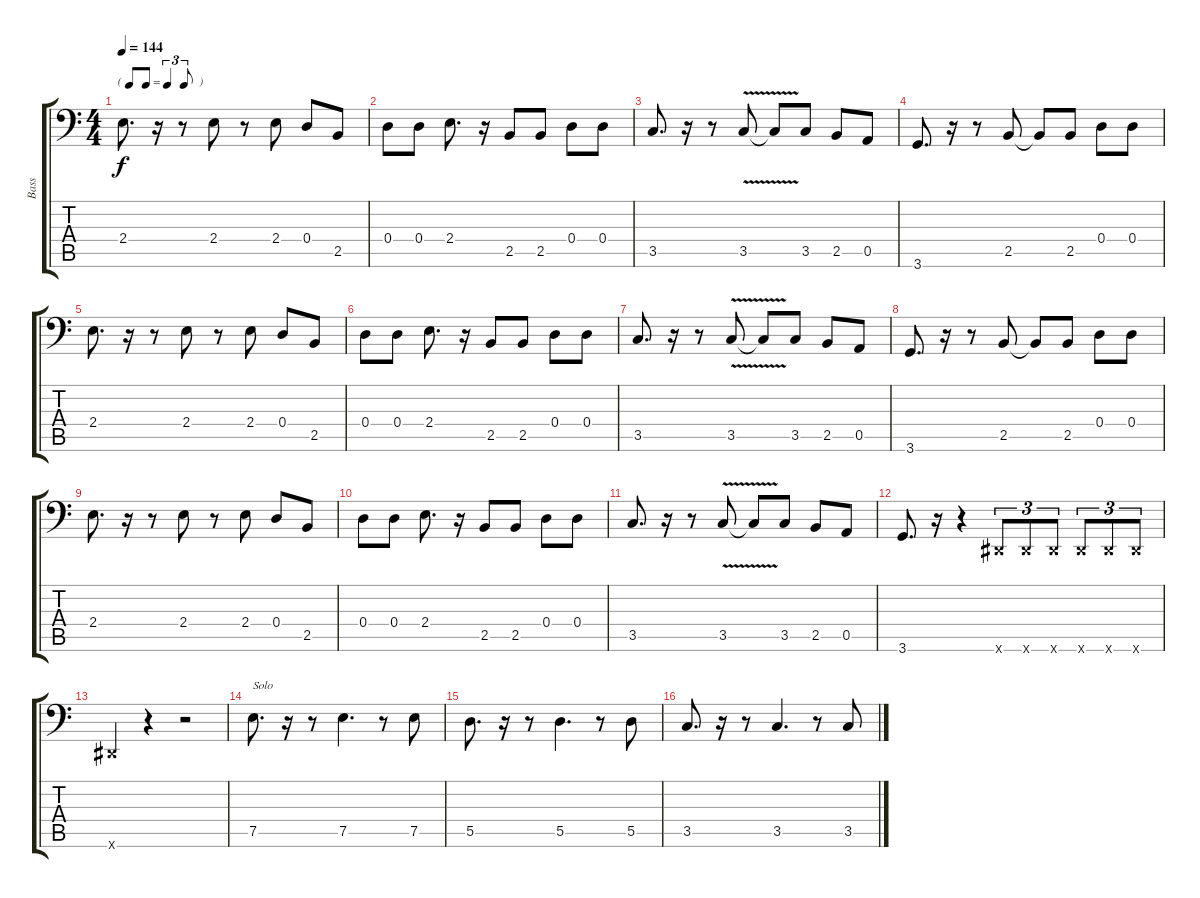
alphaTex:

\track ("Bass" "Bass") {instrument electricbassfinger}
\staff {score tabs}
\tuning (E3 B2 G2 D2 A1 E1) {hide}
\ts (4 4)
\tf triplet8th
\tempo 144
\clef f4
\ks c
2.4.8{d dy f} r.16 r.8 2.4.8 r.8 2.4.8 0.4.8 2.5.8 |
0.4.8 0.4.8 2.4.8{d} r.16 2.5.8 2.5.8 0.4.8 0.4.8 |
3.5.8{d} r.16 r.8 3.5{v}.8 3.5{t}.8 3.5.8 2.5.8 0.5.8 |
3.6.8{d} r.16 r.8 2.5.8 2.5{t}.8 2.5.8 0.4.8 0.4.8 |
2.4.8{d} r.16 r.8 2.4.8 r.8 2.4.8 0.4.8 2.5.8 |
0.4.8 0.4.8 2.4.8{d} r.16 2.5.8 2.5.8 0.4.8 0.4.8 |
3.5.8{d} r.16 r.8 3.5{v}.8 3.5{t}.8 3.5.8 2.5.8 0.5.8 |
3.6.8{d} r.16 r.8 2.5.8 2.5{t}.8 2.5.8 0.4.8 0.4.8 |
2.4.8{d} r.16 r.8 2.4.8 r.8 2.4.8 0.4.8 2.5.8 |
0.4.8 0.4.8 2.4.8{d} r.16 2.5.8 2.5.8 0.4.8 0.4.8 |
3.5.8{d} r.16 r.8 3.5{v}.8 3.5{t}.8 3.5.8 2.5.8 0.5.8 |
3.6.8{d} r.16 r.4 -1.6{x}.8{tu (3 2)} -1.6{x}.8{tu (3 2)} -1.6{x}.8{tu (3 2)} -1.6{x}.8{tu (3 2)} -1.6{x}.8{tu (3 2)} -1.6{x}.8{tu (3 2)} |
-1.6{x}.4 r.4 r.2 |
7.5.8{d txt "Solo"} r.16 r.8 7.5.4{d} r.8 7.5.8 |
5.5.8{d} r.16 r.8 5.5.4{d} r.8 5.5.8 |
3.5.8{d} r.16 r.8 3.5.4{d} r.8 3.5.8
